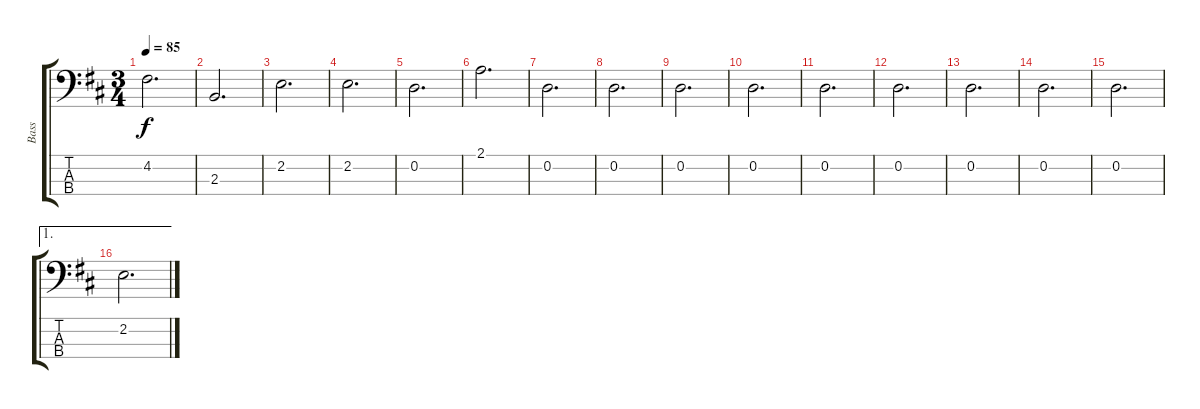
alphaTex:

\track ("Bass" "Bass") {instrument electricbassfinger}
\staff {score tabs}
\tuning (G2 D2 A1 E1) {hide}
\ts (3 4)
\tempo 85
\clef f4
\ks d
4.2.2{d dy f} |
2.3.2{d} |
2.2.2{d} |
2.2.2{d} |
0.2.2{d} |
2.1.2{d} |
0.2.2{d} |
0.2.2{d} |
0.2.2{d} |
0.2.2{d} |
0.2.2{d} |
0.2.2{d} |
0.2.2{d} |
0.2.2{d} |
0.2.2{d} |
\ae 1
2.2.2{d}
